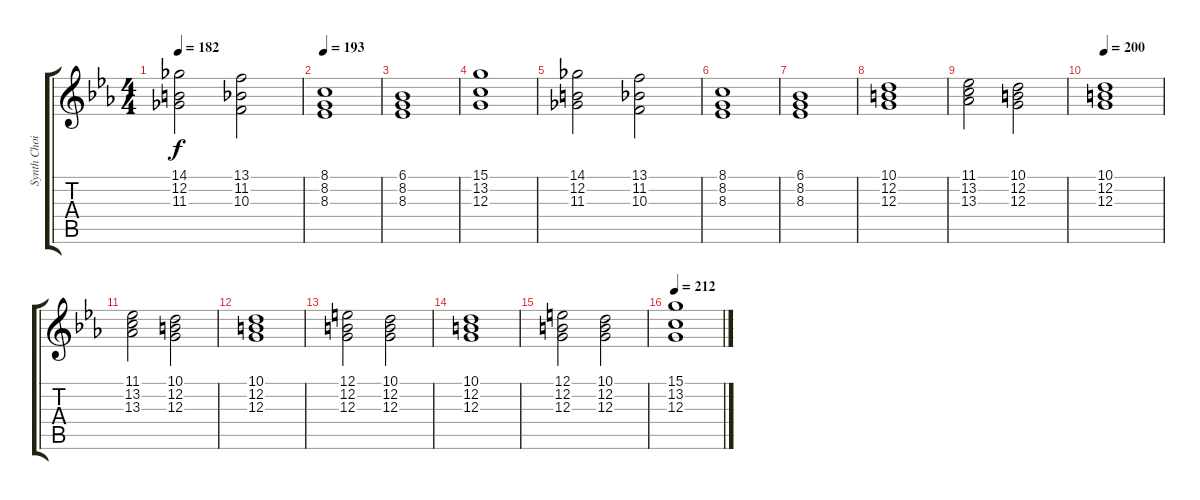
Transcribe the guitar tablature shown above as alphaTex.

\track ("Synth Choir (Paul Morris)" "Synth Choi") {instrument synthvoice}
\staff {score tabs}
\tuning (E4 B3 G3 D3 A2 E2) {hide}
\ts (4 4)
\tempo 182
\clef g2
\ks cminor
(14.1 12.2 11.3).2{dy f} (13.1 11.2 10.3).2 |
\tempo 193
(8.1 8.2 8.3).1 |
(6.1 8.2 8.3).1 |
(15.1 13.2 12.3).1 |
(14.1 12.2 11.3).2 (13.1 11.2 10.3).2 |
(8.1 8.2 8.3).1 |
(6.1 8.2 8.3).1 |
(10.1 12.2 12.3).1 |
(11.1 13.2 13.3).2 (10.1 12.2 12.3).2 |
\tempo 200
(10.1 12.2 12.3).1 |
(11.1 13.2 13.3).2 (10.1 12.2 12.3).2 |
(10.1 12.2 12.3).1 |
(12.1 12.2 12.3).2 (10.1 12.2 12.3).2 |
(10.1 12.2 12.3).1 |
(12.1 12.2 12.3).2 (10.1 12.2 12.3).2 |
\tempo 212
(15.1 13.2 12.3).1
